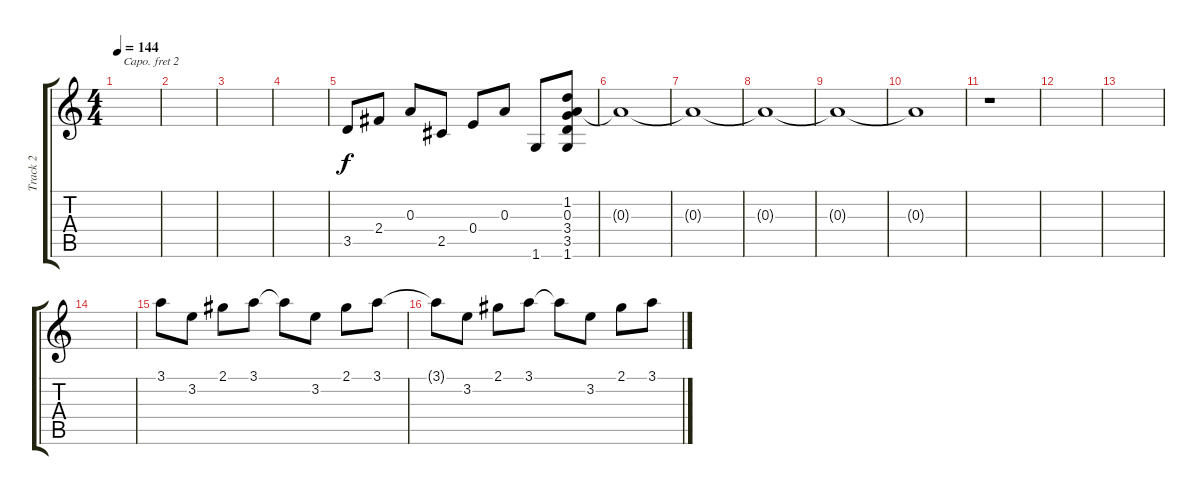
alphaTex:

\track ("Track 2" "Track 2") {instrument acousticguitarnylon}
\staff {score tabs}
\capo 2
\tuning (E4 B3 G3 D3 A2 E2) {hide}
\ts (4 4)
\tempo 144
\clef g2
\ks c
|
|
|
|
3.5.8 2.4.8 0.3.8 2.5.8 0.4.8 0.3.8 1.6.8 (1.2 0.3 3.4 3.5 1.6).8 |
0.3{t}.1 |
0.3{t}.1 |
0.3{t}.1 |
0.3{t}.1 |
0.3{t}.1 |
r.1 |
|
|
|
3.1.8 3.2.8 2.1.8 3.1.8 3.1{t}.8 3.2.8 2.1.8 3.1.8 |
3.1{t}.8 3.2.8 2.1.8 3.1.8 3.1{t}.8 3.2.8 2.1.8 3.1.8
